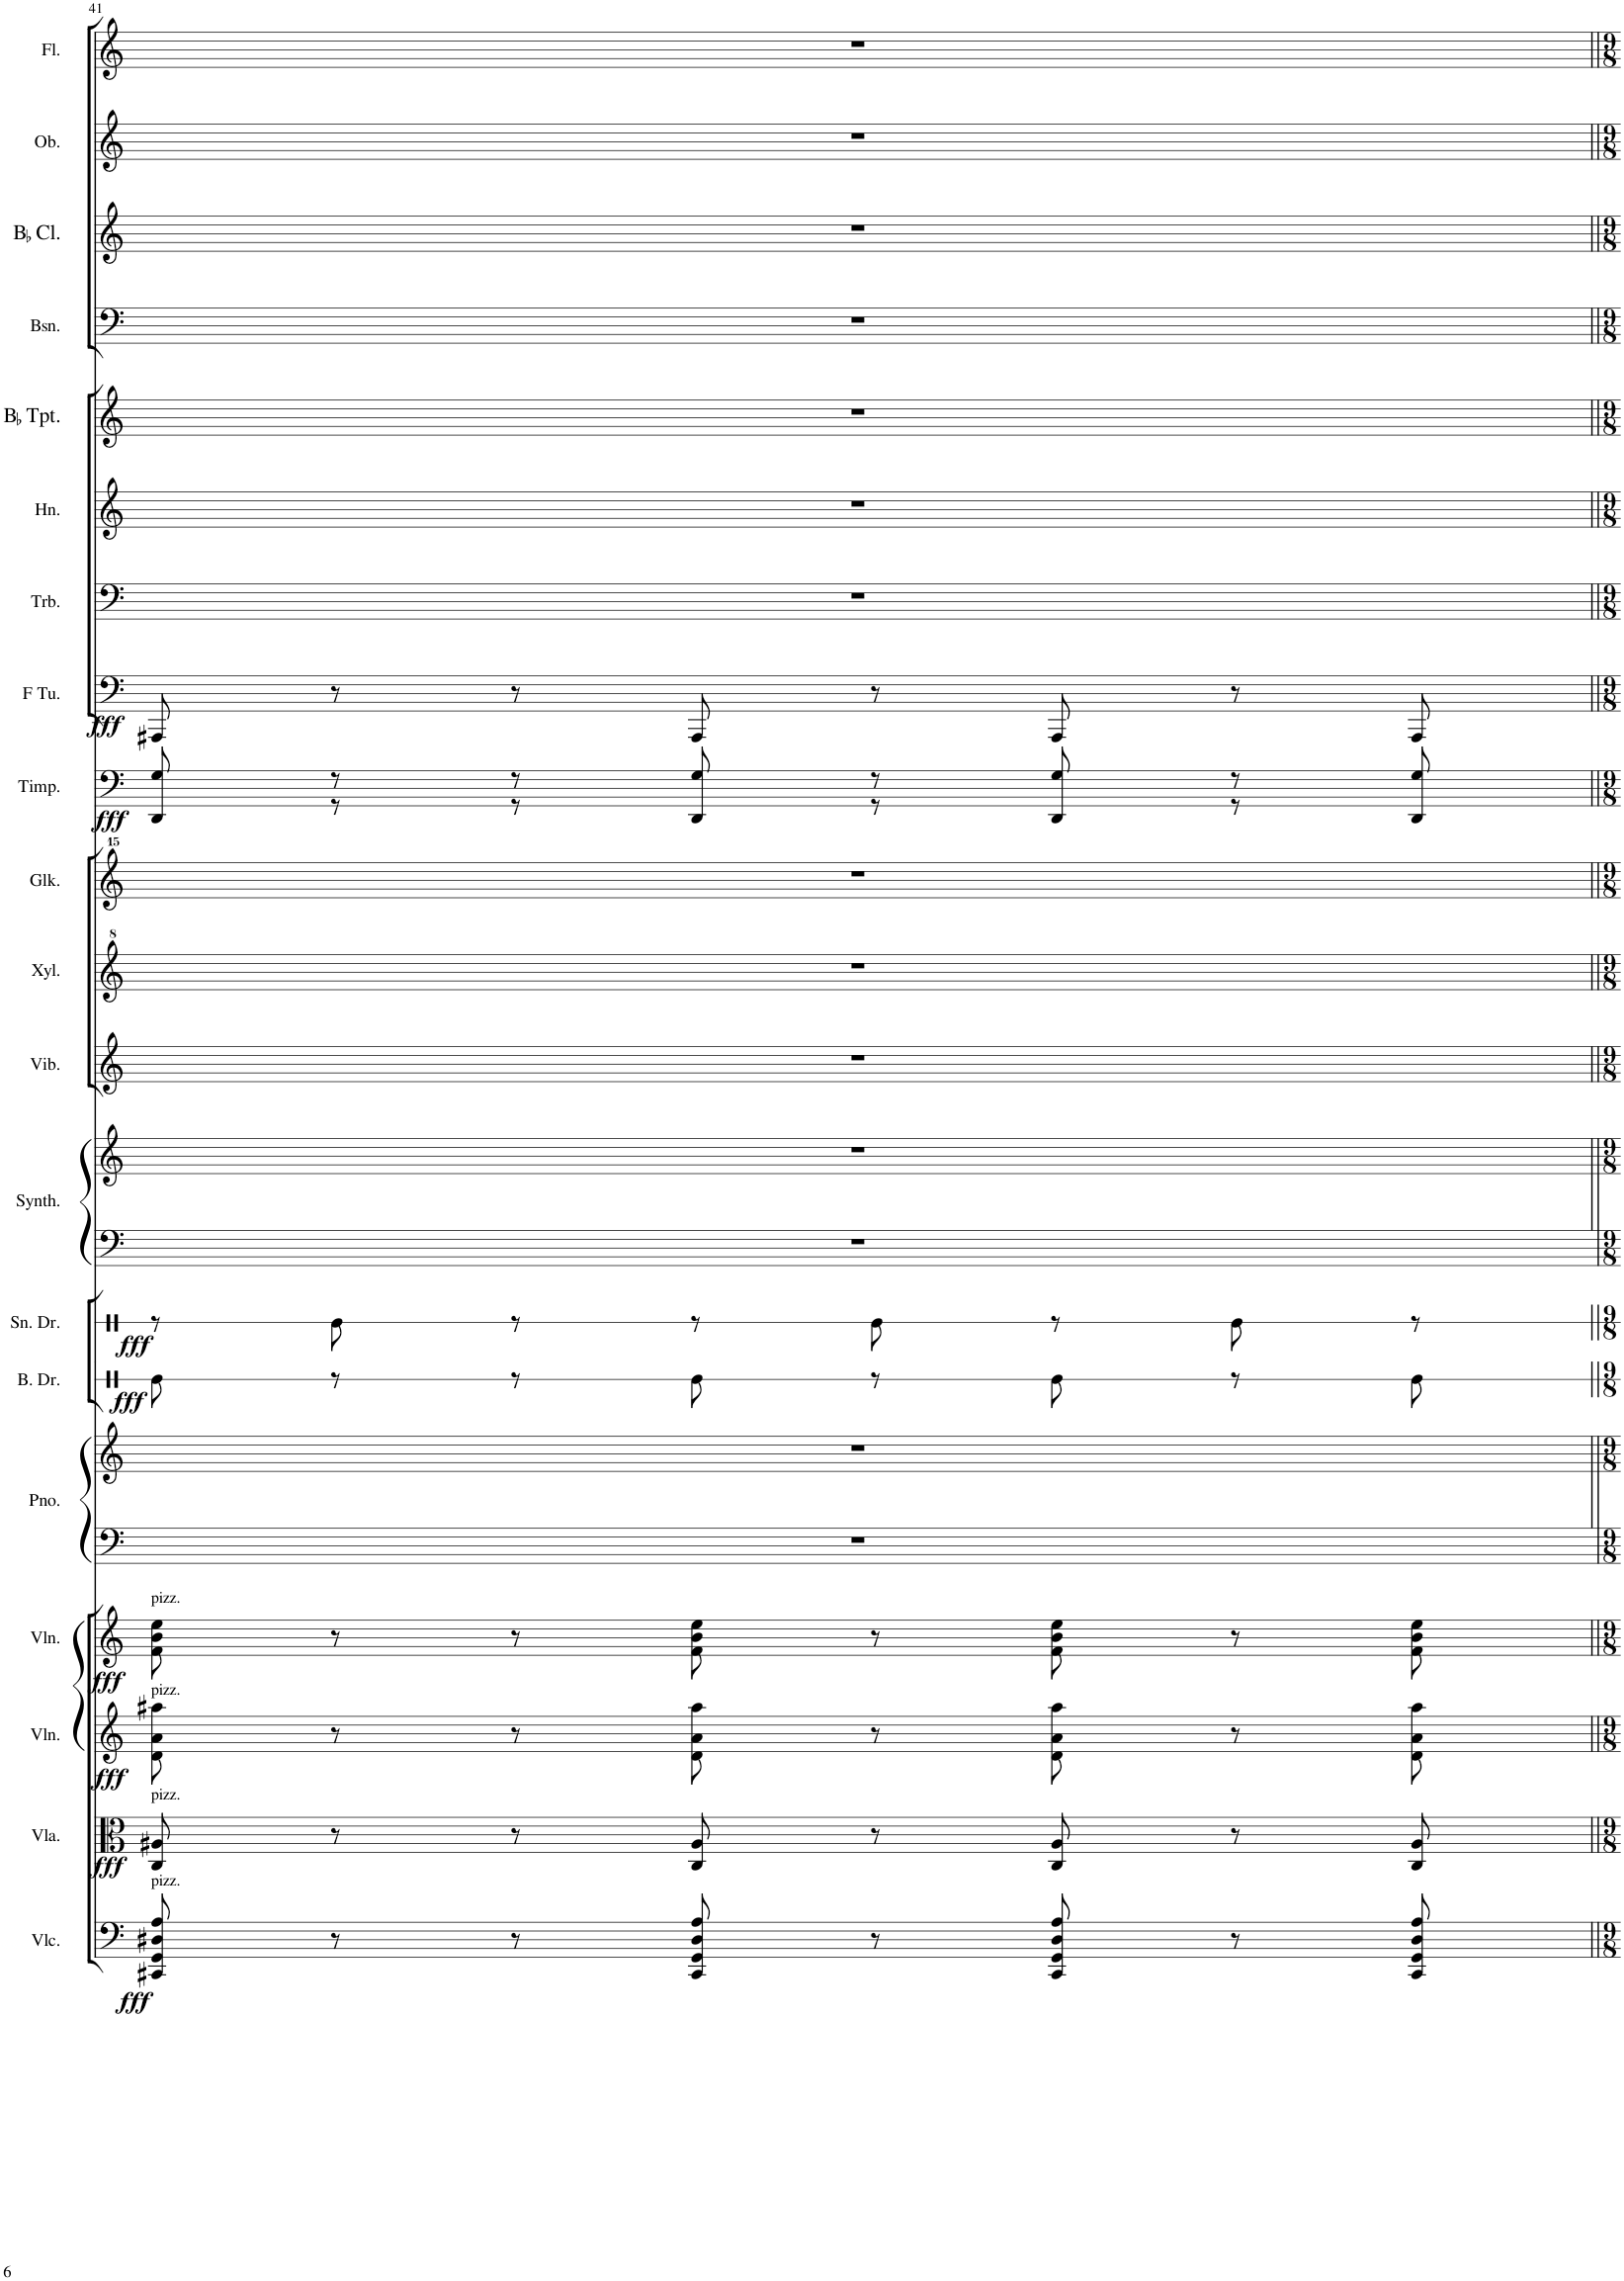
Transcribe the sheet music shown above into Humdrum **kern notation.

**kern	**dynam	**kern	**dynam	**kern	**dynam	**kern	**dynam	**kern	**kern	**kern	**dynam	**kern	**dynam	**kern	**kern	**kern	**kern	**kern	**kern	**dynam	**kern	**dynam	**kern	**kern	**kern	**kern	**kern	**kern	**kern
*part20	*part20	*part19	*part19	*part18	*part18	*part17	*part17	*part16	*part16	*part15	*part15	*part14	*part14	*part13	*part13	*part12	*part11	*part10	*part9	*part9	*part8	*part8	*part7	*part6	*part5	*part4	*part3	*part2	*part1
*staff22	*staff22	*staff21	*staff21	*staff20	*staff20	*staff19	*staff19	*staff18	*staff17	*staff16	*staff16	*staff15	*staff15	*staff14	*staff13	*staff12	*staff11	*staff10	*staff9	*staff9	*staff8	*staff8	*staff7	*staff6	*staff5	*staff4	*staff3	*staff2	*staff1
*I"Violoncello	*	*I"Viola	*	*I"Violin	*	*I"Violin	*	*I"Piano	*	*I"Bass Drum	*	*I"Snare Drum	*	*I"Keyboard Synthesizer	*	*I"Vibraphone	*I"Xylophone	*I"Mallets (One Player) Glockenspiel	*I"Timpani	*	*I"F Tuba	*	*I"Trombone	*I"Horn	*I"BaccidentalFlat Trumpet	*I"Bassoon	*I"BaccidentalFlat Clarinet	*I"Oboe	*I"Flute
*I'Vlc.	*	*I'Vla.	*	*I'Vln.	*	*I'Vln.	*	*I'Pno.	*	*I'B. Dr.	*	*I'Sn. Dr.	*	*I'Synth.	*	*I'Vib.	*I'Xyl.	*I'Glk.	*I'Timp.	*	*I'F Tu.	*	*I'Trb.	*I'Hn.	*I'BaccidentalFlat Tpt.	*I'Bsn.	*I'BaccidentalFlat Cl.	*I'Ob.	*I'Fl.
!!LO:PB:g=z
*clefF4	*	*clefC3	*	*clefG2	*	*clefG2	*	*clefF4	*clefG2	*clefX	*	*clefX	*	*clefF4	*clefG2	*clefG2	*clefG^2	*clefG^^2	*clefF4	*	*clefF4	*	*clefF4	*clefG2	*clefG2	*clefF4	*clefG2	*clefG2	*clefG2
*	*	*	*	*	*	*	*	*	*	*	*	*	*	*	*	*	*	*	*	*	*	*	*	*ITrd4c7	*ITrd1c2	*	*ITrd1c2	*	*
*k[]	*	*k[]	*	*k[]	*	*k[]	*	*k[]	*k[]	*k[]	*	*k[]	*	*k[]	*k[]	*k[]	*k[]	*k[]	*k[]	*	*k[]	*	*k[]	*k[]	*k[]	*k[]	*k[]	*k[]	*k[]
*M4/4	*	*M4/4	*	*M4/4	*	*M4/4	*	*M4/4	*M4/4	*M4/4	*	*M4/4	*	*M4/4	*M4/4	*M4/4	*M4/4	*M4/4	*M4/4	*	*M4/4	*	*M4/4	*M4/4	*M4/4	*M4/4	*M4/4	*M4/4	*M4/4
=41	=41	=41	=41	=41	=41	=41	=41	=41	=41	=41	=41	=41	=41	=41	=41	=41	=41	=41	=41	=41	=41	=41	=41	=41	=41	=41	=41	=41	=41
*	*	*	*	*	*	*	*	*	*	*	*	*	*	*	*	*	*	*	*^	*	*	*	*	*	*	*	*	*	*
!	!	!	!	!	!	!LO:TX:a:t=pizz.	!	!	!	!	!	!	!	!	!	!	!	!	!	!	!	!	!	!	!	!	!	!	!	!
!	!	!	!	!LO:TX:a:t=pizz.	!	!	!	!	!	!	!	!	!	!	!	!	!	!	!	!	!	!	!	!	!	!	!	!	!	!
!	!	!LO:TX:a:t=pizz.	!	!	!	!	!	!	!	!	!	!	!	!	!	!	!	!	!	!	!	!	!	!	!	!	!	!	!	!
!LO:TX:a:t=pizz.	!	!	!	!	!	!	!	!	!	!	!	!	!	!	!	!	!	!	!	!	!	!	!	!	!	!	!	!	!	!
!	!LO:DY:b	!	!LO:DY:b	!	!LO:DY:b	!	!LO:DY:b	!	!	!	!LO:DY:b	!	!LO:DY:b	!	!	!	!	!	!	!	!LO:DY:b	!	!LO:DY:b	!	!	!	!	!	!	!
8CC#X/ 8GG/ 8D#X/ 8A/	fff	8C/ 8A#X/	fff	8d\ 8a\ 8aa#X\	fff	8f\ 8b\ 8ee\	fff	1r	1r	8Re\	fff	8r	fff	1r	1r	1r	1r	1r	8DD/ 8G/	8AAA!	fff	8AAA#X/	fff	1r	1r	1r	1r	1r	1r	1r
8r	.	8r	.	8r	.	8r	.	.	.	8r	.	8Re\	.	.	.	.	.	.	8r	8r	.	8r	.	.	.	.	.	.	.	.
8r	.	8r	.	8r	.	8r	.	.	.	8r	.	8r	.	.	.	.	.	.	8r	8r	.	8r	.	.	.	.	.	.	.	.
8CC#/ 8GG/ 8D#/ 8A/	.	8C/ 8A#/	.	8d\ 8a\ 8aa#\	.	8f\ 8b\ 8ee\	.	.	.	8Re\	.	8r	.	.	.	.	.	.	8DD/ 8G/	8AAA!	.	8AAA#/	.	.	.	.	.	.	.	.
8r	.	8r	.	8r	.	8r	.	.	.	8r	.	8Re\	.	.	.	.	.	.	8r	8r	.	8r	.	.	.	.	.	.	.	.
8CC#/ 8GG/ 8D#/ 8A/	.	8C/ 8A#/	.	8d\ 8a\ 8aa#\	.	8f\ 8b\ 8ee\	.	.	.	8Re\	.	8r	.	.	.	.	.	.	8DD/ 8G/	8AAA!	.	8AAA#/	.	.	.	.	.	.	.	.
8r	.	8r	.	8r	.	8r	.	.	.	8r	.	8Re\	.	.	.	.	.	.	8r	8r	.	8r	.	.	.	.	.	.	.	.
8CC#/ 8GG/ 8D#/ 8A/	.	8C/ 8A#/	.	8d\ 8a\ 8aa#\	.	8f\ 8b\ 8ee\	.	.	.	8Re\	.	8r	.	.	.	.	.	.	8DD/ 8G/	8AAA!	.	8AAA#/	.	.	.	.	.	.	.	.
*	*	*	*	*	*	*	*	*	*	*	*	*	*	*	*	*	*	*	*v	*v	*	*	*	*	*	*	*	*	*	*
=||	=||	=||	=||	=||	=||	=||	=||	=||	=||	=||	=||	=||	=||	=||	=||	=||	=||	=||	=||	=||	=||	=||	=||	=||	=||	=||	=||	=||	=||
*-	*-	*-	*-	*-	*-	*-	*-	*-	*-	*-	*-	*-	*-	*-	*-	*-	*-	*-	*-	*-	*-	*-	*-	*-	*-	*-	*-	*-	*-
